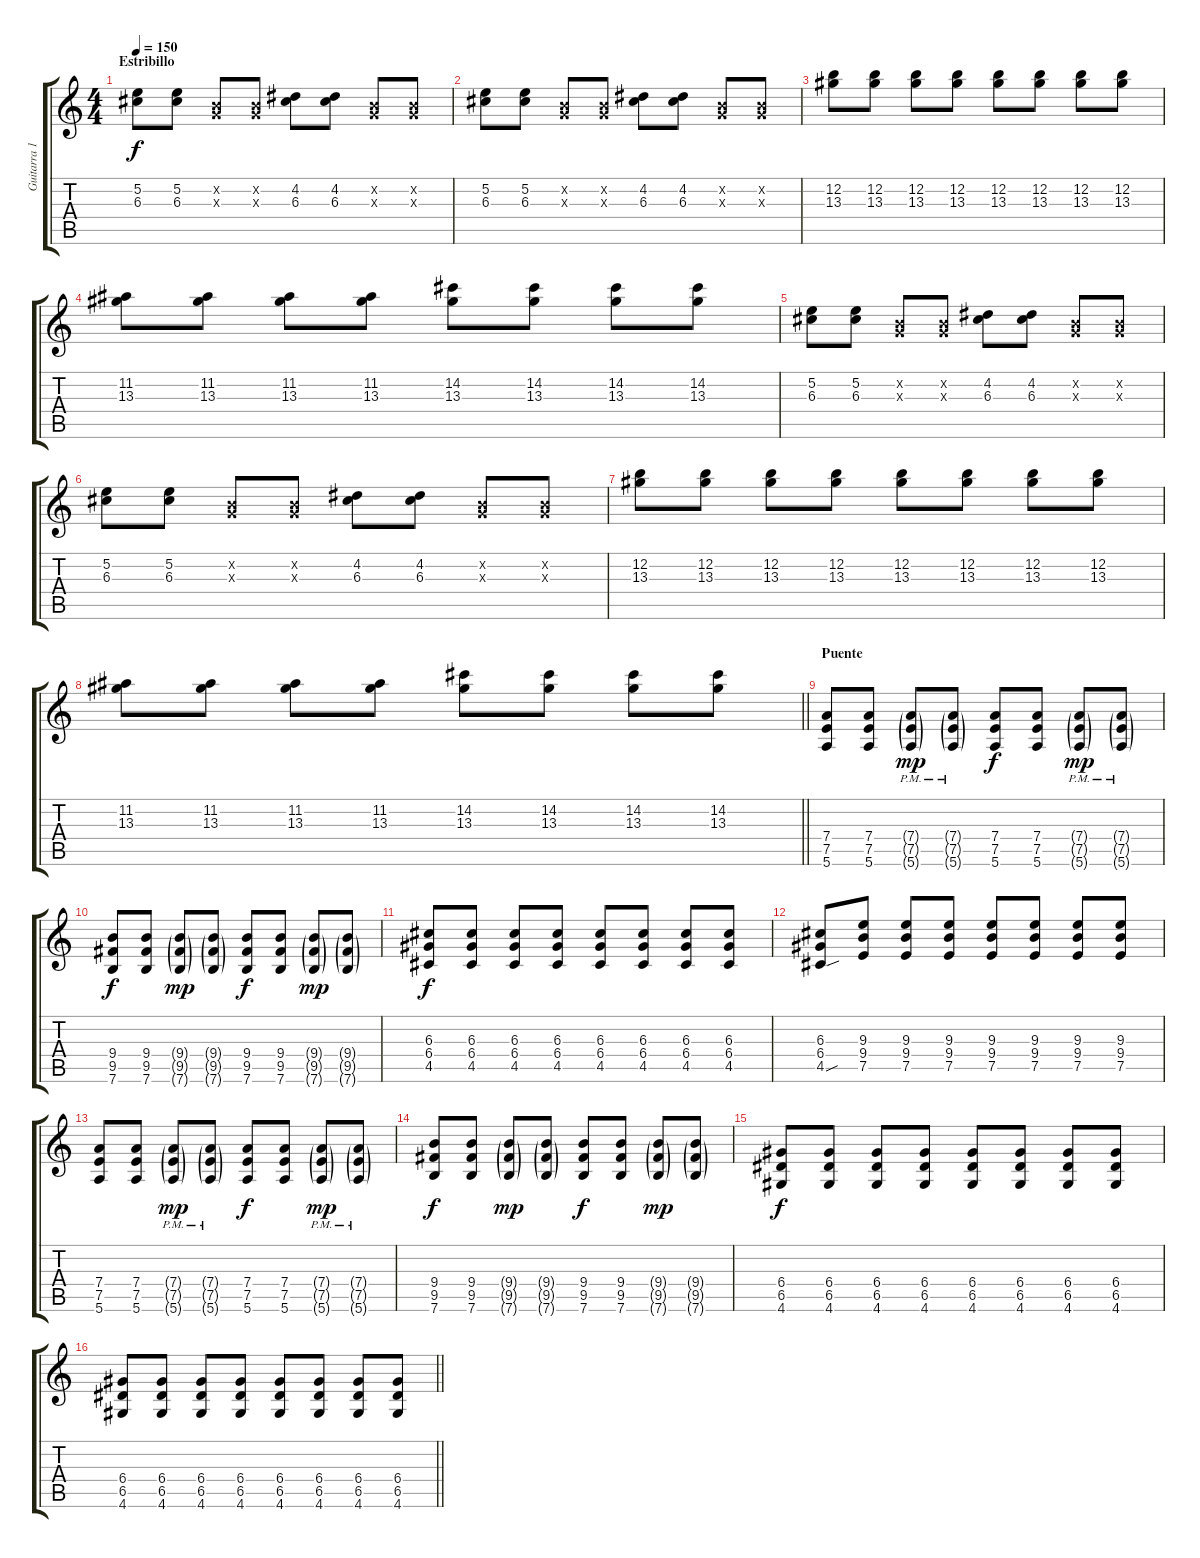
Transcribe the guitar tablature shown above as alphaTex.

\track ("Guitarra 1" "Guitarra 1") {instrument overdrivenguitar}
\staff {score tabs}
\tuning (E4 B3 G3 D3 A2 E2) {hide}
\ts (4 4)
\section ("" "Estribillo")
\tempo 150
\clef g2
\ks c
(5.2 6.3).8{dy f} (5.2 6.3).8 (0.2{x} 0.3{x}).8 (0.2{x} 0.3{x}).8 (4.2 6.3).8 (4.2 6.3).8 (0.2{x} 0.3{x}).8 (0.2{x} 0.3{x}).8 |
(5.2 6.3).8 (5.2 6.3).8 (0.2{x} 0.3{x}).8 (0.2{x} 0.3{x}).8 (4.2 6.3).8 (4.2 6.3).8 (0.2{x} 0.3{x}).8 (0.2{x} 0.3{x}).8 |
(12.2 13.3).8 (12.2 13.3).8 (12.2 13.3).8 (12.2 13.3).8 (12.2 13.3).8 (12.2 13.3).8 (12.2 13.3).8 (12.2 13.3).8 |
(11.2 13.3).8 (11.2 13.3).8 (11.2 13.3).8 (11.2 13.3).8 (14.2 13.3).8 (14.2 13.3).8 (14.2 13.3).8 (14.2 13.3).8 |
(5.2 6.3).8 (5.2 6.3).8 (0.2{x} 0.3{x}).8 (0.2{x} 0.3{x}).8 (4.2 6.3).8 (4.2 6.3).8 (0.2{x} 0.3{x}).8 (0.2{x} 0.3{x}).8 |
(5.2 6.3).8 (5.2 6.3).8 (0.2{x} 0.3{x}).8 (0.2{x} 0.3{x}).8 (4.2 6.3).8 (4.2 6.3).8 (0.2{x} 0.3{x}).8 (0.2{x} 0.3{x}).8 |
(12.2 13.3).8 (12.2 13.3).8 (12.2 13.3).8 (12.2 13.3).8 (12.2 13.3).8 (12.2 13.3).8 (12.2 13.3).8 (12.2 13.3).8 |
\barLineRight lightlight
(11.2 13.3).8 (11.2 13.3).8 (11.2 13.3).8 (11.2 13.3).8 (14.2 13.3).8 (14.2 13.3).8 (14.2 13.3).8 (14.2 13.3).8 |
\section ("" "Puente")
(7.4 7.5 5.6).8 (7.4 7.5 5.6).8 (7.4{g pm} 7.5{g} 5.6{g}).8{dy mp} (7.4{g pm} 7.5{g} 5.6{g}).8 (7.4 7.5 5.6).8{dy f} (7.4 7.5 5.6).8 (7.4{g pm} 7.5{g} 5.6{g}).8{dy mp} (7.4{g pm} 7.5{g} 5.6{g}).8 |
(9.4 9.5 7.6).8{dy f} (9.4 9.5 7.6).8 (9.4{g} 9.5{g} 7.6{g}).8{dy mp} (9.4{g} 9.5{g} 7.6{g}).8 (9.4 9.5 7.6).8{dy f} (9.4 9.5 7.6).8 (9.4{g} 9.5{g} 7.6{g}).8{dy mp} (9.4{g} 9.5{g} 7.6{g}).8 |
(6.3 6.4 4.5).8{dy f} (6.3 6.4 4.5).8 (6.3 6.4 4.5).8 (6.3 6.4 4.5).8 (6.3 6.4 4.5).8 (6.3 6.4 4.5).8 (6.3 6.4 4.5).8 (6.3 6.4 4.5).8 |
(6.3 6.4 4.5{sou}).8 (9.3 9.4 7.5).8 (9.3 9.4 7.5).8 (9.3 9.4 7.5).8 (9.3 9.4 7.5).8 (9.3 9.4 7.5).8 (9.3 9.4 7.5).8 (9.3 9.4 7.5).8 |
(7.4 7.5 5.6).8 (7.4 7.5 5.6).8 (7.4{g pm} 7.5{g} 5.6{g}).8{dy mp} (7.4{g pm} 7.5{g} 5.6{g}).8 (7.4 7.5 5.6).8{dy f} (7.4 7.5 5.6).8 (7.4{g pm} 7.5{g} 5.6{g}).8{dy mp} (7.4{g pm} 7.5{g} 5.6{g}).8 |
(9.4 9.5 7.6).8{dy f} (9.4 9.5 7.6).8 (9.4{g} 9.5{g} 7.6{g}).8{dy mp} (9.4{g} 9.5{g} 7.6{g}).8 (9.4 9.5 7.6).8{dy f} (9.4 9.5 7.6).8 (9.4{g} 9.5{g} 7.6{g}).8{dy mp} (9.4{g} 9.5{g} 7.6{g}).8 |
(6.4 6.5 4.6).8{dy f} (6.4 6.5 4.6).8 (6.4 6.5 4.6).8 (6.4 6.5 4.6).8 (6.4 6.5 4.6).8 (6.4 6.5 4.6).8 (6.4 6.5 4.6).8 (6.4 6.5 4.6).8 |
\barLineRight lightlight
(6.4 6.5 4.6).8 (6.4 6.5 4.6).8 (6.4 6.5 4.6).8 (6.4 6.5 4.6).8 (6.4 6.5 4.6).8 (6.4 6.5 4.6).8 (6.4 6.5 4.6).8 (6.4 6.5 4.6).8
